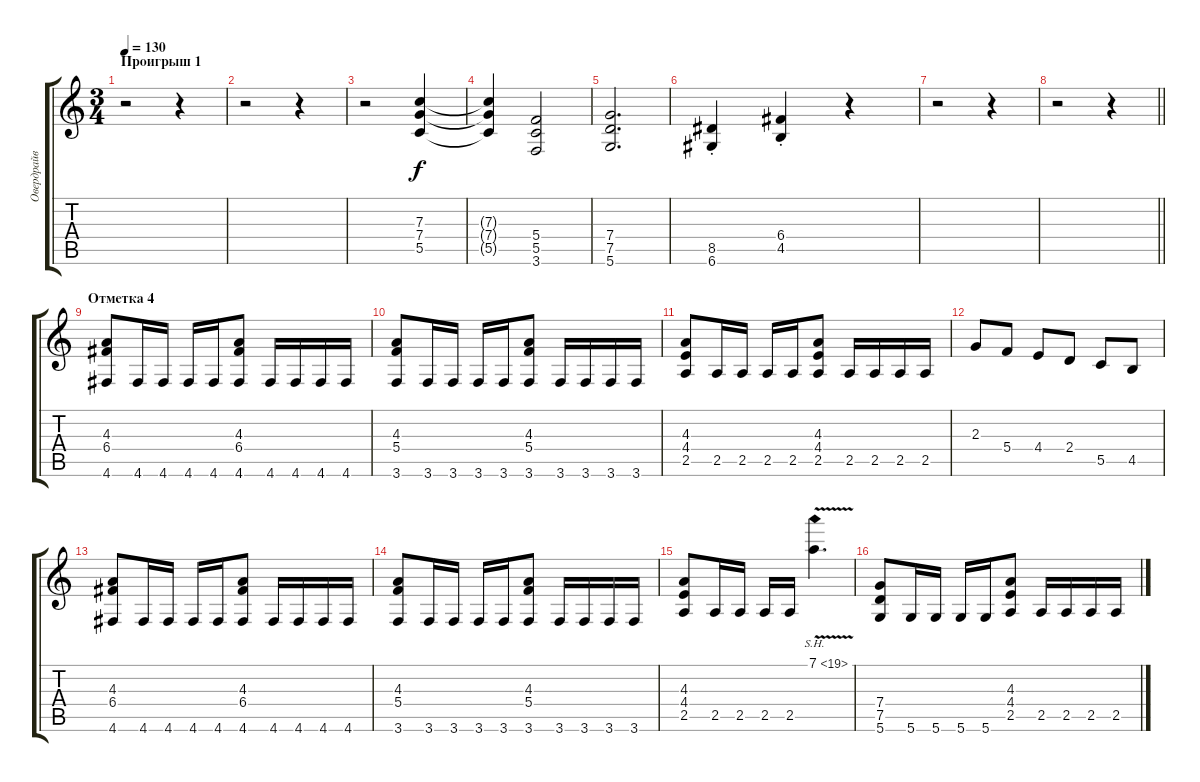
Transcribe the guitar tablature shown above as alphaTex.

\track ("Овердрайв" "Овердрайв") {instrument overdrivenguitar}
\staff {score tabs}
\tuning (D4 A3 F3 C3 G2 D2) {hide}
\ts (3 4)
\section ("" "Проигрыш 1")
\tempo 130
\clef g2
\ks c
r.2{dy f} r.4 |
r.2 r.4 |
r.2 (7.3 7.4 5.5).4 |
(7.3{t} 7.4{t} 5.5{t}).4 (5.4 5.5 3.6).2 |
(7.4 7.5 5.6).2{d} |
(8.5{st} 6.6{st}).4 (6.4{st} 4.5{st}).4 r.4 |
r.2 r.4 |
\barLineRight lightlight
r.2 r.4 |
\section ("" "Отметка 4")
(4.3 6.4 4.6).8 4.6.16 4.6.16 4.6.16 4.6.16 (4.3 6.4 4.6).8 4.6.16 4.6.16 4.6.16 4.6.16 |
(4.3 5.4 3.6).8 3.6.16 3.6.16 3.6.16 3.6.16 (4.3 5.4 3.6).8 3.6.16 3.6.16 3.6.16 3.6.16 |
(4.3 4.4 2.5).8 2.5.16 2.5.16 2.5.16 2.5.16 (4.3 4.4 2.5).8 2.5.16 2.5.16 2.5.16 2.5.16 |
2.3.8 5.4.8 4.4.8 2.4.8 5.5.8 4.5.8 |
(4.3 6.4 4.6).8 4.6.16 4.6.16 4.6.16 4.6.16 (4.3 6.4 4.6).8 4.6.16 4.6.16 4.6.16 4.6.16 |
(4.3 5.4 3.6).8 3.6.16 3.6.16 3.6.16 3.6.16 (4.3 5.4 3.6).8 3.6.16 3.6.16 3.6.16 3.6.16 |
(4.3 4.4 2.5).8 2.5.16 2.5.16 2.5.16 2.5.16 7.1{sh 12 v}.4{d} |
(7.4 7.5 5.6).8 5.6.16 5.6.16 5.6.16 5.6.16 (4.3 4.4 2.5).8 2.5.16 2.5.16 2.5.16 2.5.16
